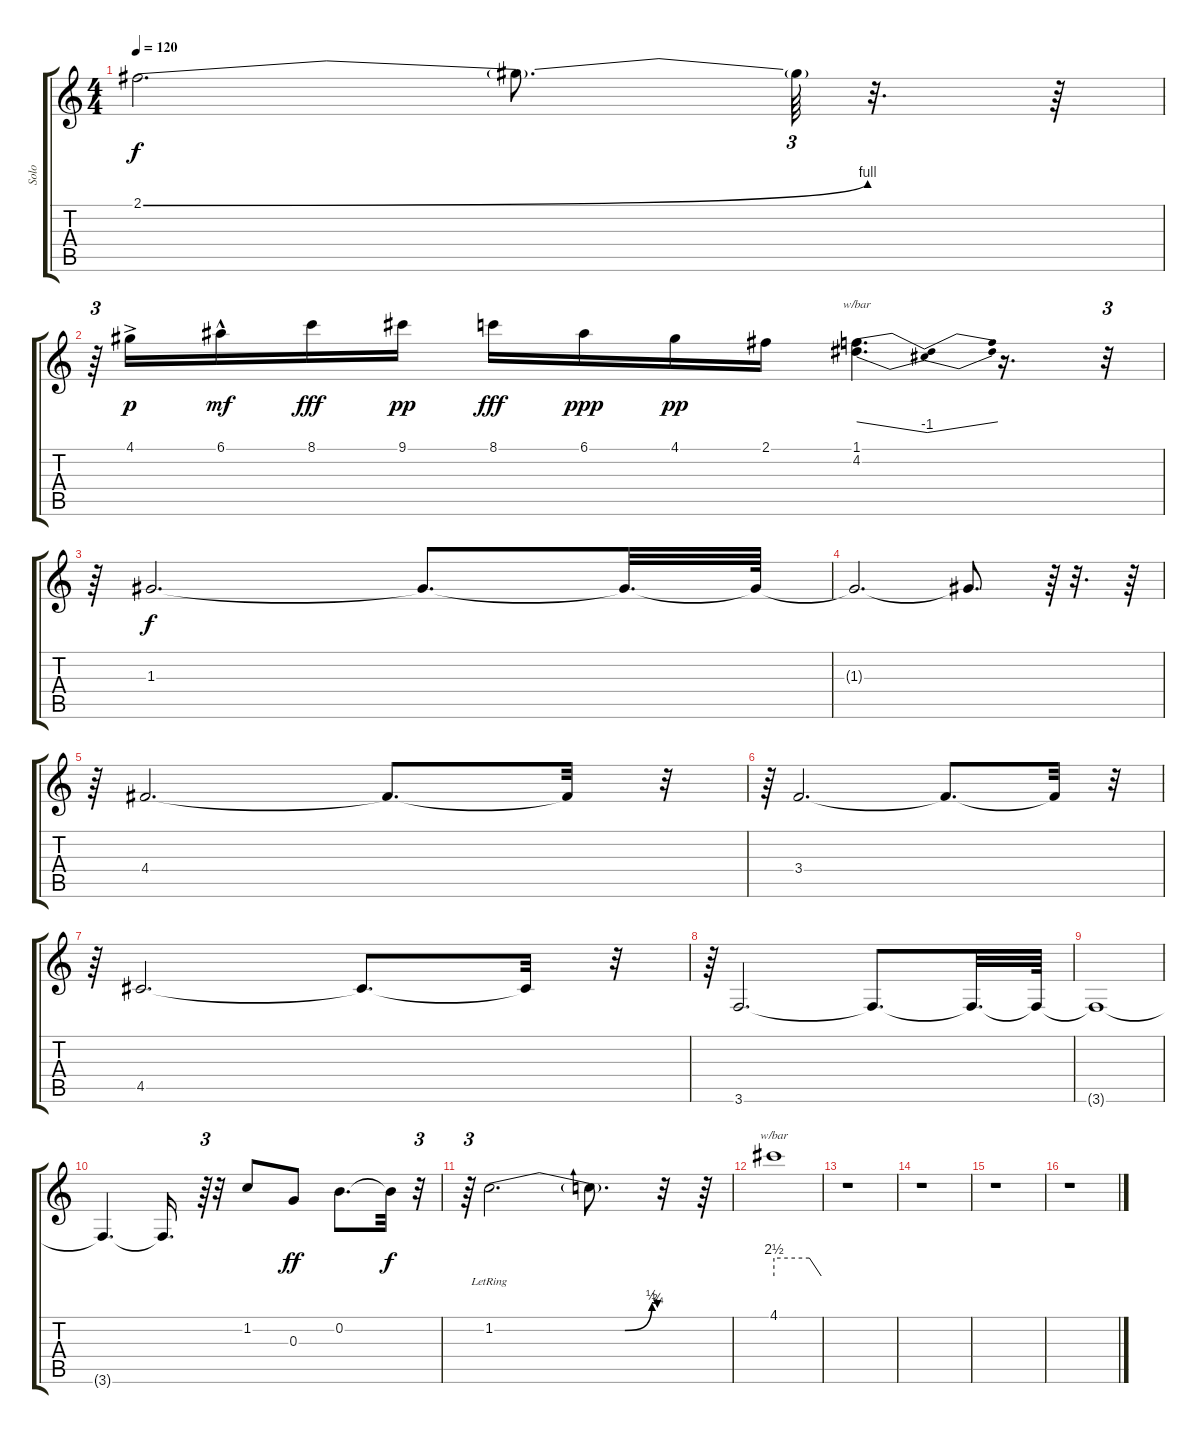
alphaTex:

\track ("Solo" "Solo") {instrument overdrivenguitar}
\staff {score tabs}
\tuning (E4 B3 G3 D3 A2 D2) {hide}
\ts (4 4)
\tempo 120
\clef g2
\ks c
2.1{be (bend 0 0 60 4)}.2{d dy f} 2.1{t}.8{d} 2.1{t}.64{tu (3 2)} r.32{d} r.64 |
r.64{tu (3 2)} 4.1{ac}.16{dy p} 6.1{hac}.16{dy mf} 8.1.16{dy fff} 9.1.16{dy pp} 8.1.16{dy fff} 6.1.16{dy ppp} 4.1.16{dy pp} 2.1.16 (1.1 4.2).4{d tbe (dip default 0 0 30 -4 60 0)} r.16{d} r.32{tu (3 2)} |
r.64{tu (3 2)} 1.3.2{d dy f} 1.3{t}.8{d} 1.3{t}.32{d} 1.3{t}.64 |
1.3{t}.2{d} 1.3{t}.8{d} r.64{tu (3 2)} r.32{d} r.64 |
r.64{tu (3 2)} 4.4.2{d} 4.4{t}.8{d} 4.4{t}.32 r.32{tu (3 2)} |
r.64{tu (3 2)} 3.4.2{d} 3.4{t}.8{d} 3.4{t}.32 r.32{tu (3 2)} |
r.64{tu (3 2)} 4.5.2{d} 4.5{t}.8{d} 4.5{t}.32 r.32{tu (3 2)} |
r.64{tu (3 2)} 3.6.2{d} 3.6{t}.8{d} 3.6{t}.32{d} 3.6{t}.64 |
3.6{t}.1 |
3.6{t}.4{d} 3.6{t}.16{d} r.64{tu (3 2)} r.32 1.2.8 0.3.8{dy ff} 0.2.8{d} 0.2{t}.32{dy f} r.32{tu (3 2)} |
r.64{tu (3 2)} 1.2{be (custom 0 0 26 0 39 0 43 0 48 0 58 2 60 1) lr}.2{d} 1.2{t}.8{d} r.32 r.64 |
4.1.1{tbe (custom default 0 10 45 10 60 0)} |
r.1 |
r.1 |
r.1 |
r.1
